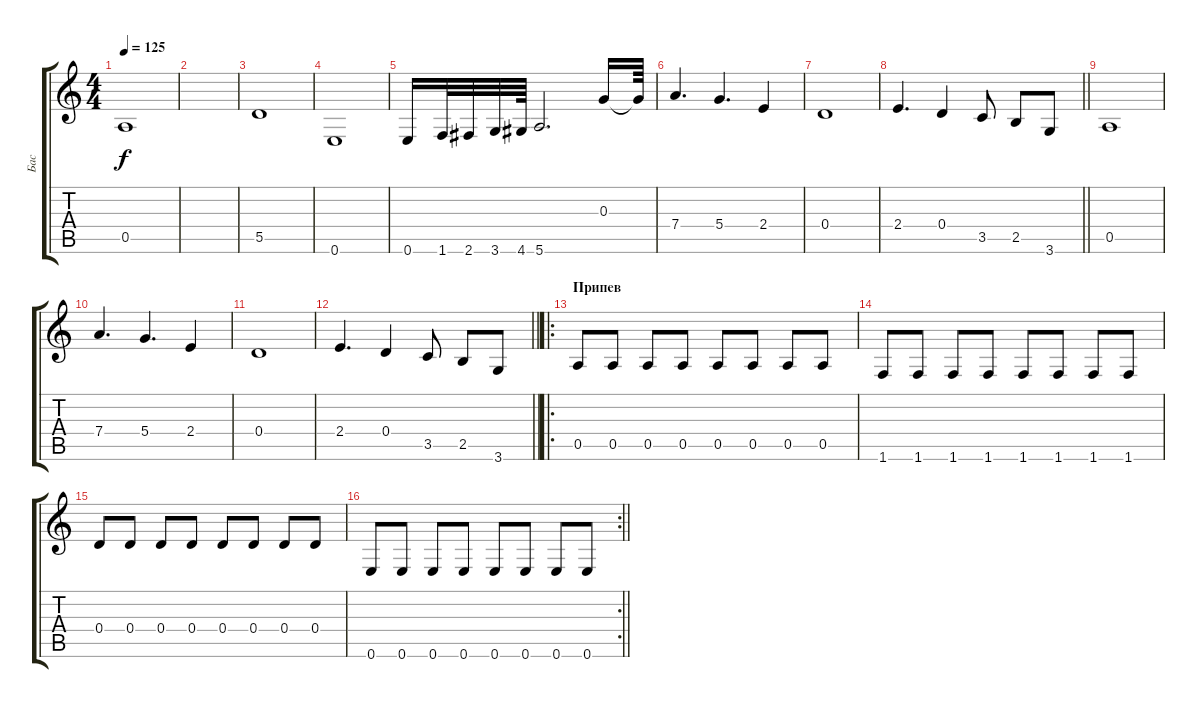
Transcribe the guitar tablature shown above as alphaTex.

\track ("Бас" "Бас") {instrument fretlessbass}
\staff {score tabs}
\tuning (E4 B3 G3 D3 A2 E2) {hide}
\ts (4 4)
\tempo 125
\clef g2
\ks c
0.5.1{dy f} |
|
5.5.1 |
0.6.1 |
0.6.16 1.6.32 2.6.32 3.6.32 4.6.64 5.6.2{d} 0.3.16 0.3{t}.64 |
7.4.4{d} 5.4.4{d} 2.4.4 |
0.4.1 |
\barLineRight lightlight
2.4.4{d} 0.4.4 3.5.8 2.5.8 3.6.8 |
0.5.1 |
7.4.4{d} 5.4.4{d} 2.4.4 |
0.4.1 |
\barLineRight lightlight
2.4.4{d} 0.4.4 3.5.8 2.5.8 3.6.8 |
\ro
\section ("" "Припев")
0.5.8 0.5.8 0.5.8 0.5.8 0.5.8 0.5.8 0.5.8 0.5.8 |
1.6.8 1.6.8 1.6.8 1.6.8 1.6.8 1.6.8 1.6.8 1.6.8 |
0.4.8 0.4.8 0.4.8 0.4.8 0.4.8 0.4.8 0.4.8 0.4.8 |
\rc 2
\barLineRight lightlight
0.6.8 0.6.8 0.6.8 0.6.8 0.6.8 0.6.8 0.6.8 0.6.8
